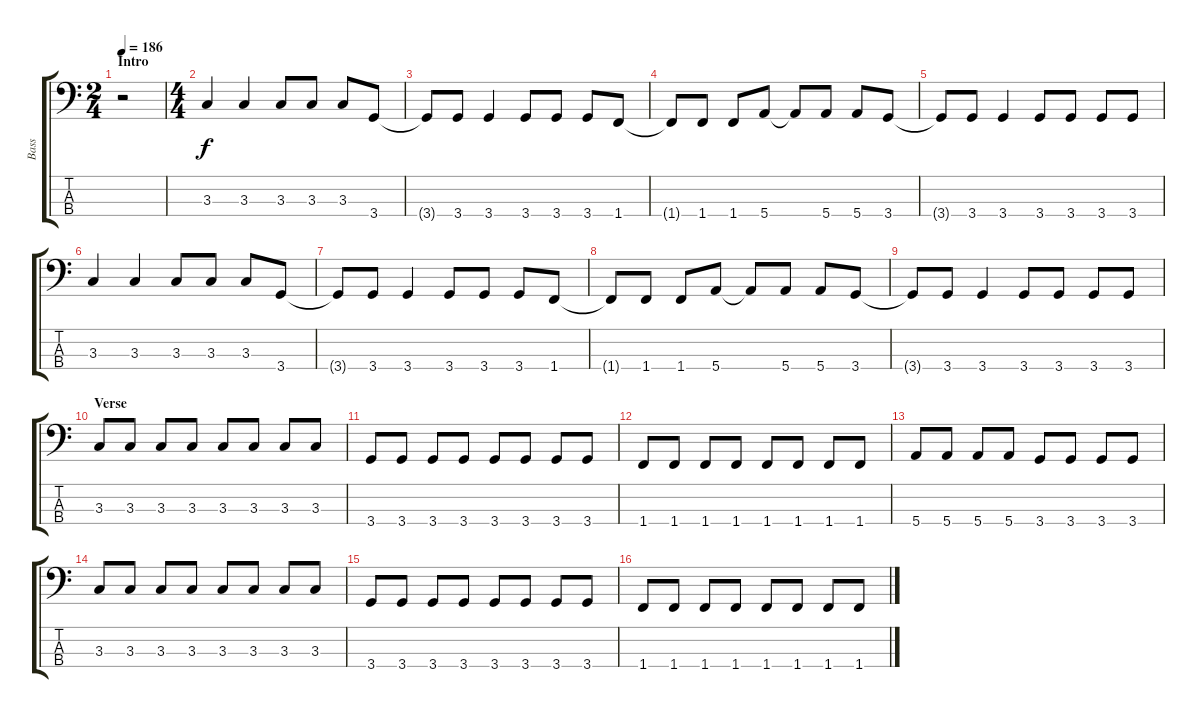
\track ("Bass" "Bass") {instrument electricbasspick}
\staff {score tabs}
\tuning (G2 D2 A1 E1) {hide}
\ts (2 4)
\section ("" "Intro")
\tempo 186
\clef f4
\ks c
r.2{dy f instrument electricbasspick} |
\ts (4 4)
3.3.4 3.3.4 3.3.8 3.3.8 3.3.8 3.4.8 |
3.4{t}.8 3.4.8 3.4.4 3.4.8 3.4.8 3.4.8 1.4.8 |
1.4{t}.8 1.4.8 1.4.8 5.4.8 5.4{t}.8 5.4.8 5.4.8 3.4.8 |
3.4{t}.8 3.4.8 3.4.4 3.4.8 3.4.8 3.4.8 3.4.8 |
3.3.4 3.3.4 3.3.8 3.3.8 3.3.8 3.4.8 |
3.4{t}.8 3.4.8 3.4.4 3.4.8 3.4.8 3.4.8 1.4.8 |
1.4{t}.8 1.4.8 1.4.8 5.4.8 5.4{t}.8 5.4.8 5.4.8 3.4.8 |
3.4{t}.8 3.4.8 3.4.4 3.4.8 3.4.8 3.4.8 3.4.8 |
\section ("" "Verse")
3.3.8 3.3.8 3.3.8 3.3.8 3.3.8 3.3.8 3.3.8 3.3.8 |
3.4.8 3.4.8 3.4.8 3.4.8 3.4.8 3.4.8 3.4.8 3.4.8 |
1.4.8 1.4.8 1.4.8 1.4.8 1.4.8 1.4.8 1.4.8 1.4.8 |
5.4.8 5.4.8 5.4.8 5.4.8 3.4.8 3.4.8 3.4.8 3.4.8 |
3.3.8 3.3.8 3.3.8 3.3.8 3.3.8 3.3.8 3.3.8 3.3.8 |
3.4.8 3.4.8 3.4.8 3.4.8 3.4.8 3.4.8 3.4.8 3.4.8 |
1.4.8 1.4.8 1.4.8 1.4.8 1.4.8 1.4.8 1.4.8 1.4.8
